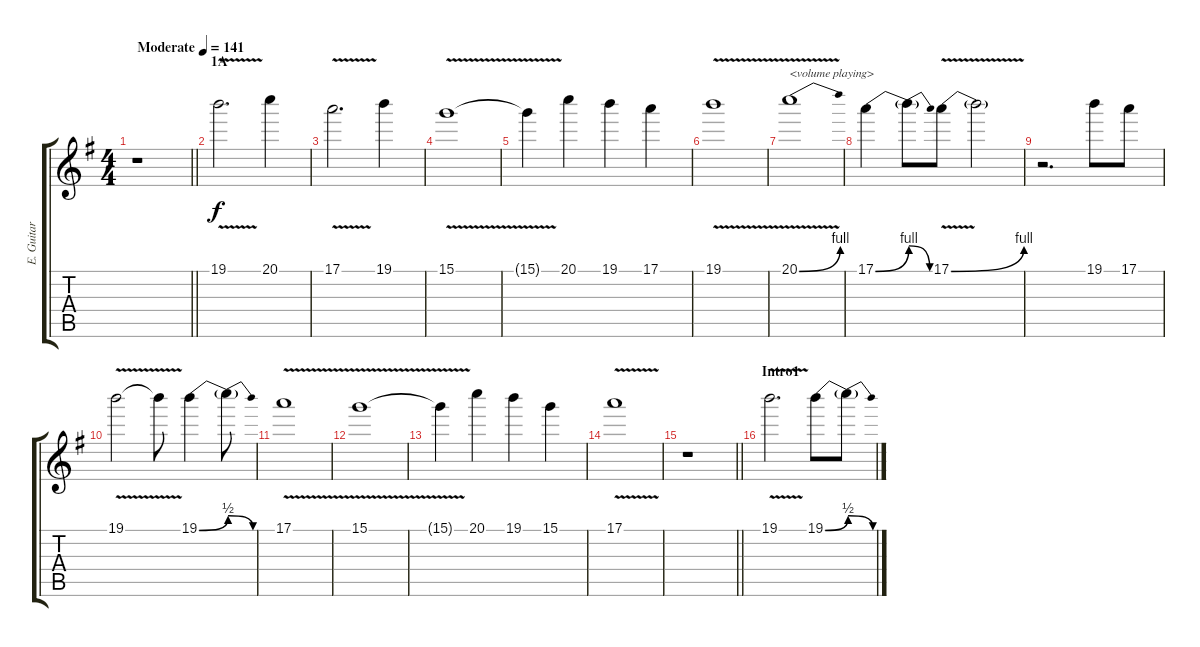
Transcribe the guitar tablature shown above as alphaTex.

\track ("E. Guitar I" "E. Guitar ") {instrument overdrivenguitar}
\staff {score tabs}
\tuning (E4 B3 G3 D3 A2 E2) {hide}
\ts (4 4)
\tempo (141 "Moderate")
\clef g2
\barLineRight lightlight
\ks g
r.1{dy f instrument overdrivenguitar} |
\section ("" "1A")
19.1{v}.2{d} 20.1.4 |
17.1{v}.2{d} 19.1.4 |
15.1{v}.1 |
15.1{t}.4 20.1.4 19.1.4 17.1.4 |
19.1{v}.1 |
20.1{be (bend 0 0 60 4) v}.1{txt "<volume playing>" volume 0} |
17.1{be (bend 0 0 60 4)}.4{volume 12} 17.1{be (release 0 4 60 0) t}.8 17.1{be (bend 0 0 60 4) v}.8 17.1{t}.2 |
r.2{d} 19.1.8 17.1.8 |
19.1{v}.2 19.1{t}.8 19.1{be (bend 0 0 60 2)}.4 19.1{be (release 0 2 60 0) t}.8 |
17.1{v}.1 |
15.1{v}.1 |
15.1{t}.4 20.1.4 19.1.4 15.1.4 |
17.1{v}.1 |
\barLineRight lightlight
r.1 |
\section ("" "Intro1")
19.1{v}.2{d} 19.1{be (bend 0 0 60 2)}.8 19.1{be (release 0 2 60 0) t}.8
